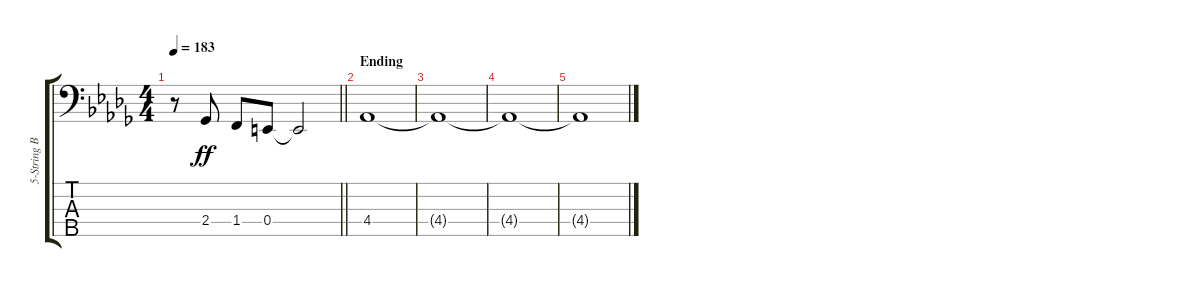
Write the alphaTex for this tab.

\track ("5-String Bass" "5-String B") {instrument electricbassfinger}
\staff {score tabs}
\tuning (G2 D2 A1 E1 B0) {hide}
\ts (4 4)
\tempo 183
\clef f4
\barLineRight lightlight
\ks db
r.8{dy ff} 2.4.8 1.4.8 0.4.8 0.4{t}.2 |
\section ("" "Ending")
4.4.1 |
4.4{t}.1 |
4.4{t}.1 |
4.4{t}.1
